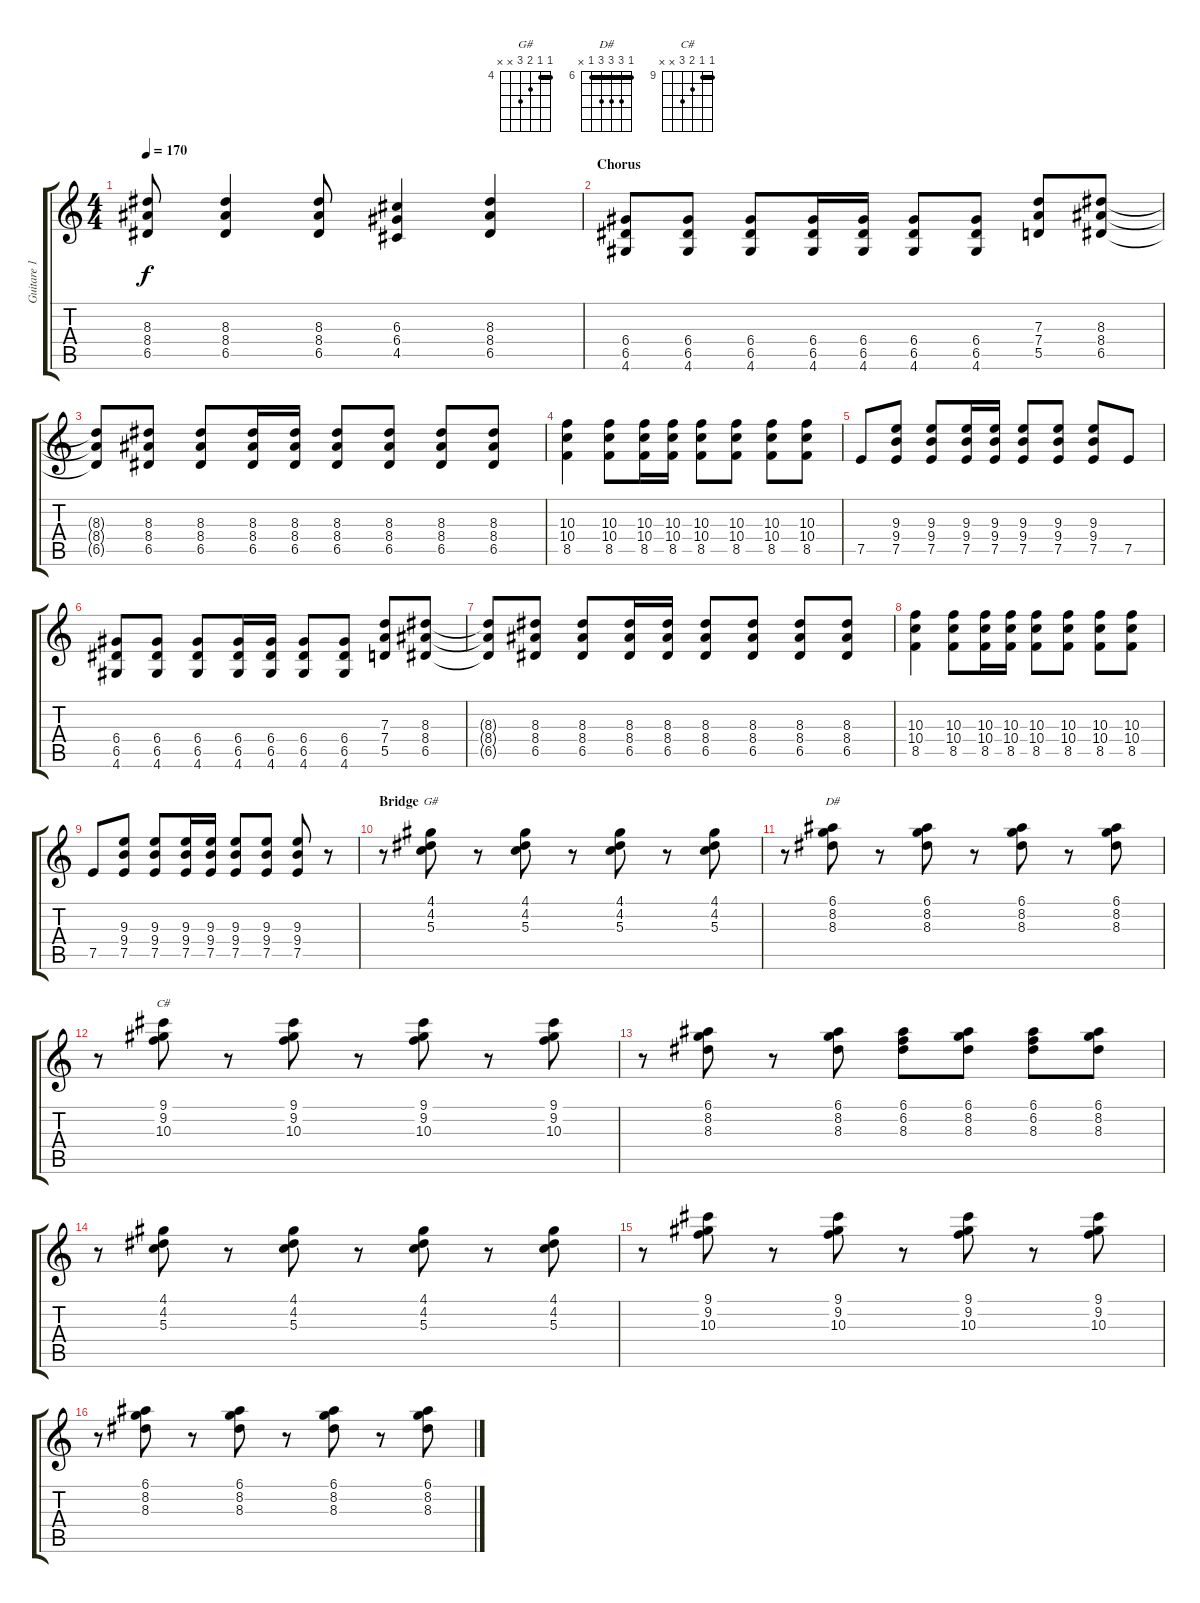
\track ("Guitare 1" "Guitare 1") {instrument distortionguitar}
\staff {score tabs}
\tuning (E4 B3 G3 D3 A2 E2) {hide}
\chord ("G#" 4 4 5 6 x x) {firstfret 4 barre 4}
\chord ("D#" 6 8 8 8 6 x) {firstfret 6 barre 6}
\chord ("C#" 9 9 10 11 x x) {firstfret 9 barre 9}
\ts (4 4)
\tempo 170
\clef g2
\ks c
(8.3 8.4 6.5).8{dy f} (8.3 8.4 6.5).4 (8.3 8.4 6.5).8 (6.3 6.4 4.5).4 (8.3 8.4 6.5).4 |
\section ("" "Chorus")
(6.4 6.5 4.6).8 (6.4 6.5 4.6).8 (6.4 6.5 4.6).8 (6.4 6.5 4.6).16 (6.4 6.5 4.6).16 (6.4 6.5 4.6).8 (6.4 6.5 4.6).8 (7.3 7.4 5.5).8 (8.3 8.4 6.5).8 |
(8.3{t} 8.4{t} 6.5{t}).8 (8.3 8.4 6.5).8 (8.3 8.4 6.5).8 (8.3 8.4 6.5).16 (8.3 8.4 6.5).16 (8.3 8.4 6.5).8 (8.3 8.4 6.5).8 (8.3 8.4 6.5).8 (8.3 8.4 6.5).8 |
(10.3 10.4 8.5).4 (10.3 10.4 8.5).8 (10.3 10.4 8.5).16 (10.3 10.4 8.5).16 (10.3 10.4 8.5).8 (10.3 10.4 8.5).8 (10.3 10.4 8.5).8 (10.3 10.4 8.5).8 |
7.5.8 (9.3 9.4 7.5).8 (9.3 9.4 7.5).8 (9.3 9.4 7.5).16 (9.3 9.4 7.5).16 (9.3 9.4 7.5).8 (9.3 9.4 7.5).8 (9.3 9.4 7.5).8 7.5.8 |
(6.4 6.5 4.6).8 (6.4 6.5 4.6).8 (6.4 6.5 4.6).8 (6.4 6.5 4.6).16 (6.4 6.5 4.6).16 (6.4 6.5 4.6).8 (6.4 6.5 4.6).8 (7.3 7.4 5.5).8 (8.3 8.4 6.5).8 |
(8.3{t} 8.4{t} 6.5{t}).8 (8.3 8.4 6.5).8 (8.3 8.4 6.5).8 (8.3 8.4 6.5).16 (8.3 8.4 6.5).16 (8.3 8.4 6.5).8 (8.3 8.4 6.5).8 (8.3 8.4 6.5).8 (8.3 8.4 6.5).8 |
(10.3 10.4 8.5).4 (10.3 10.4 8.5).8 (10.3 10.4 8.5).16 (10.3 10.4 8.5).16 (10.3 10.4 8.5).8 (10.3 10.4 8.5).8 (10.3 10.4 8.5).8 (10.3 10.4 8.5).8 |
7.5.8 (9.3 9.4 7.5).8 (9.3 9.4 7.5).8 (9.3 9.4 7.5).16 (9.3 9.4 7.5).16 (9.3 9.4 7.5).8 (9.3 9.4 7.5).8 (9.3 9.4 7.5).8 r.8 |
\section ("" "Bridge")
r.8 (4.1 4.2 5.3).8{ch "G#"} r.8 (4.1 4.2 5.3).8 r.8 (4.1 4.2 5.3).8 r.8 (4.1 4.2 5.3).8 |
r.8 (6.1 8.2 8.3).8{ch "D#"} r.8 (6.1 8.2 8.3).8 r.8 (6.1 8.2 8.3).8 r.8 (6.1 8.2 8.3).8 |
r.8 (9.1 9.2 10.3).8{ch "C#"} r.8 (9.1 9.2 10.3).8 r.8 (9.1 9.2 10.3).8 r.8 (9.1 9.2 10.3).8 |
r.8 (6.1 8.2 8.3).8 r.8 (6.1 8.2 8.3).8 (6.1 6.2 8.3).8 (6.1 8.2 8.3).8 (6.1 6.2 8.3).8 (6.1 8.2 8.3).8 |
r.8 (4.1 4.2 5.3).8 r.8 (4.1 4.2 5.3).8 r.8 (4.1 4.2 5.3).8 r.8 (4.1 4.2 5.3).8 |
r.8 (9.1 9.2 10.3).8 r.8 (9.1 9.2 10.3).8 r.8 (9.1 9.2 10.3).8 r.8 (9.1 9.2 10.3).8 |
r.8 (6.1 8.2 8.3).8 r.8 (6.1 8.2 8.3).8 r.8 (6.1 8.2 8.3).8 r.8 (6.1 8.2 8.3).8
